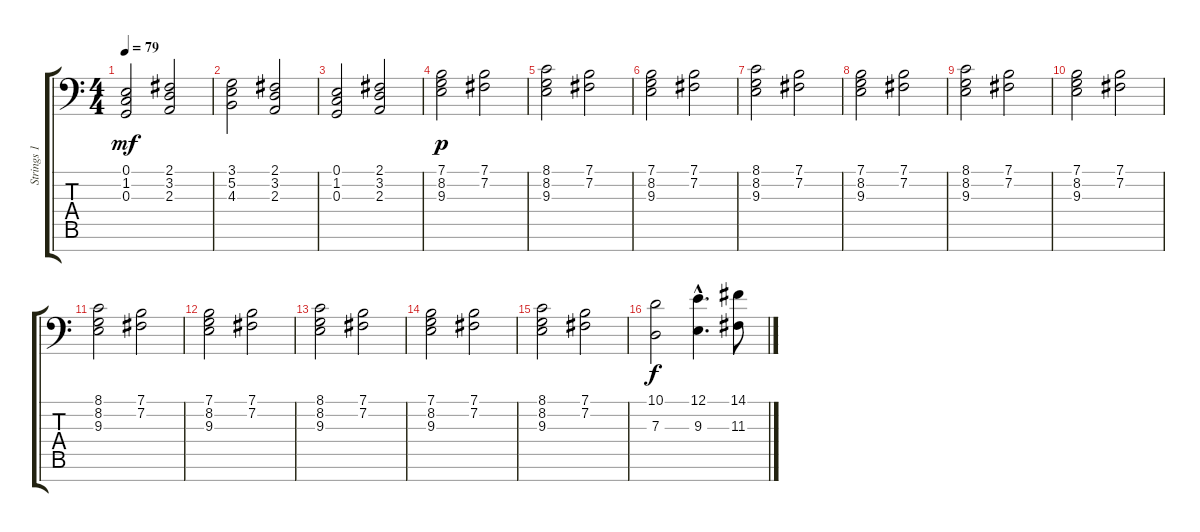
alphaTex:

\track ("Strings 1" "Strings 1") {instrument stringensemble1}
\staff {score tabs}
\tuning (E3 B2 G2 D2 A1 E1 B0) {hide}
\ts (4 4)
\tempo 79
\clef f4
\ks c
(0.1 1.2 0.3).2{dy mf} (2.1 3.2 2.3).2 |
(3.1 5.2 4.3).2 (2.1 3.2 2.3).2 |
(0.1 1.2 0.3).2 (2.1 3.2 2.3).2 |
(7.1 8.2 9.3).2{dy p} (7.1 7.2).2 |
(8.1 8.2 9.3).2 (7.1 7.2).2 |
(7.1 8.2 9.3).2 (7.1 7.2).2 |
(8.1 8.2 9.3).2 (7.1 7.2).2 |
(7.1 8.2 9.3).2 (7.1 7.2).2 |
(8.1 8.2 9.3).2 (7.1 7.2).2 |
(7.1 8.2 9.3).2 (7.1 7.2).2 |
(8.1 8.2 9.3).2 (7.1 7.2).2 |
(7.1 8.2 9.3).2 (7.1 7.2).2 |
(8.1 8.2 9.3).2 (7.1 7.2).2 |
(7.1 8.2 9.3).2 (7.1 7.2).2 |
(8.1 8.2 9.3).2 (7.1 7.2).2 |
(10.1 7.3).2{dy f} (12.1{hac} 9.3{hac}).4{d} (14.1 11.3).8
